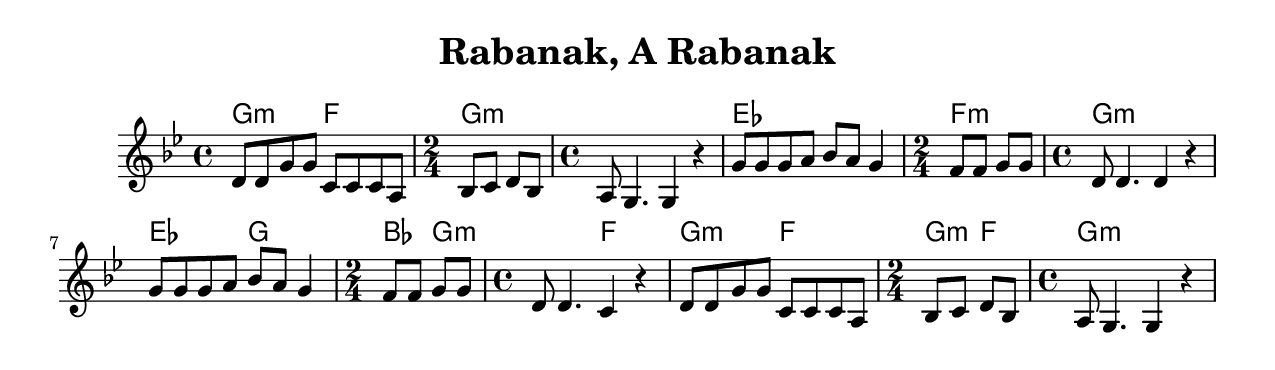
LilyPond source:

\version "2.18.0"
\include "english.ly"
\paper{
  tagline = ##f
  print-all-headers = ##t
  #(set-paper-size "letter")
}
date = #(strftime "%d-%m-%Y" (localtime (current-time)))

%\markup{ \italic{ " Updated " \date  }  }

%\markup{ Got something to say? }

global = {
  \clef treble
  \key g \minor
  \time 4/4
  \set Score.markFormatter = #format-mark-box-alphabet
}

%#################################### Melody ########################
melody = \relative c' {
  \global
  %\partial 16*3 a16 d f   %lead in notes
  d8 d  g g c, c c a
  \time 2/4
  bf8 c d bf
  \time 4/4
  a8 g4. g4 r
  g'8 g g a bf a g4|
  \time 2/4
  f8 f g g|
  \time 4/4
  d8 d4. d4 r|
  g8 g g a bf a g4|
  \time 2/4
  f8 f g g|

  \time 4/4
  d8 d4. c4 r
  d8 d  g g c, c c a
  \time 2/4
  bf8 c d bf
  \time 4/4
  a8 g4. g4 r|
}

%################################# Lyrics #####################
%\addlyrics{  }
%################################# Chords #######################
harmonies = \chordmode {
  g2:m f2
  g2:m
  g1:m
  ef:1
  f2:m
  g1:m
  ef2 g2
  bf4 g4:m
  g2:m f2
  g2:m f2
  g4:m f4
  g1:m
}

\score {
  <<
    \new ChordNames {
      \set chordChanges = ##t
      \harmonies
    }
    \new Staff
    \melody
  >>
  \header{
    title= "Rabanak, A Rabanak"
    subtitle=""
    composer= ""
    instrument =""
    arranger= ""
  }
  \layout{indent = 1.0\cm}
  \midi {
    \tempo 4 = 120

    % \midi { }
  }
}
%\include "Goldenstein_Khosidl.ly"
